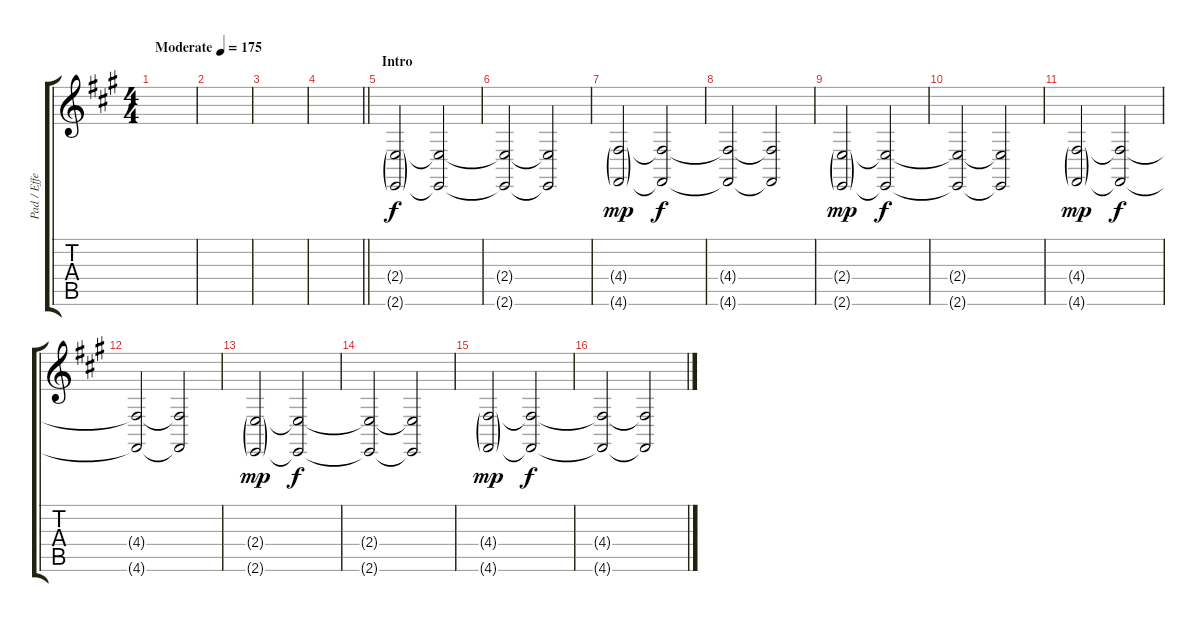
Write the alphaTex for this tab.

\track ("Pad / Effects" "Pad / Effe") {instrument pad3polysynth}
\staff {score tabs}
\tuning (E4 B3 G3 D3 A2 D2) {hide}
\ts (4 4)
\tempo (175 "Moderate")
\clef g2
\ks f#minor
|
|
|
\barLineRight lightlight
|
\section ("" "Intro")
(2.4{g} 2.6{g}).2{instrument pad6metallic} (2.4{t} 2.6{t}).2{dy f} |
(2.4{t} 2.6{t}).2 (2.4{t} 2.6{t}).2 |
(4.4{g} 4.6{g}).2{dy mp} (4.4{t} 4.6{t}).2{dy f} |
(4.4{t} 4.6{t}).2 (4.4{t} 4.6{t}).2 |
(2.4{g} 2.6{g}).2{dy mp instrument pad6metallic} (2.4{t} 2.6{t}).2{dy f} |
(2.4{t} 2.6{t}).2 (2.4{t} 2.6{t}).2 |
(4.4{g} 4.6{g}).2{dy mp} (4.4{t} 4.6{t}).2{dy f} |
(4.4{t} 4.6{t}).2 (4.4{t} 4.6{t}).2 |
(2.4{g} 2.6{g}).2{dy mp instrument pad6metallic} (2.4{t} 2.6{t}).2{dy f} |
(2.4{t} 2.6{t}).2 (2.4{t} 2.6{t}).2 |
(4.4{g} 4.6{g}).2{dy mp} (4.4{t} 4.6{t}).2{dy f} |
(4.4{t} 4.6{t}).2 (4.4{t} 4.6{t}).2
